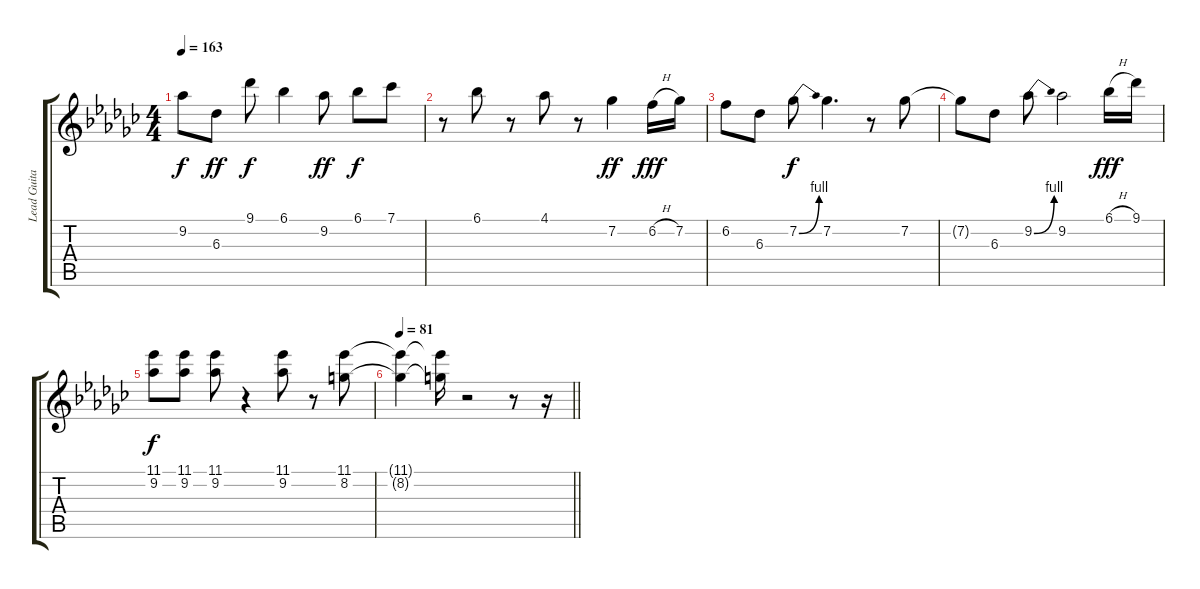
\track ("Lead Guitar" "Lead Guita") {instrument distortionguitar}
\staff {score tabs}
\tuning (E4 B3 G3 D3 A2 E2) {hide}
\ts (4 4)
\tempo 163
\clef g2
\ks gb
9.2{t}.8{dy f} 6.3.8{dy ff} 9.1.8{dy f} 6.1.4 9.2.8{dy ff} 6.1.8{dy f} 7.1.8 |
r.8 6.1.8 r.8 4.1.8 r.8 7.2.4{dy ff} 6.2{h}.16{dy fff} 7.2.16 |
6.2.8 6.3.8 7.2{be (bend 0 0 60 4)}.8{dy f} 7.2.4{d} r.8 7.2.8 |
7.2{t}.8 6.3.8 9.2{be (bend 0 0 60 4)}.8 9.2.2 6.1{h}.16{dy fff} 9.1.16 |
(11.1 9.2).8{dy f} (11.1 9.2).8 (11.1 9.2).8 r.4 (11.1 9.2).8 r.8 (11.1 8.2).8 |
\tempo 81
\barLineRight lightlight
(11.1{t} 8.2{t}).4 (11.1{t} 8.2{t}).16 r.2 r.8 r.16
